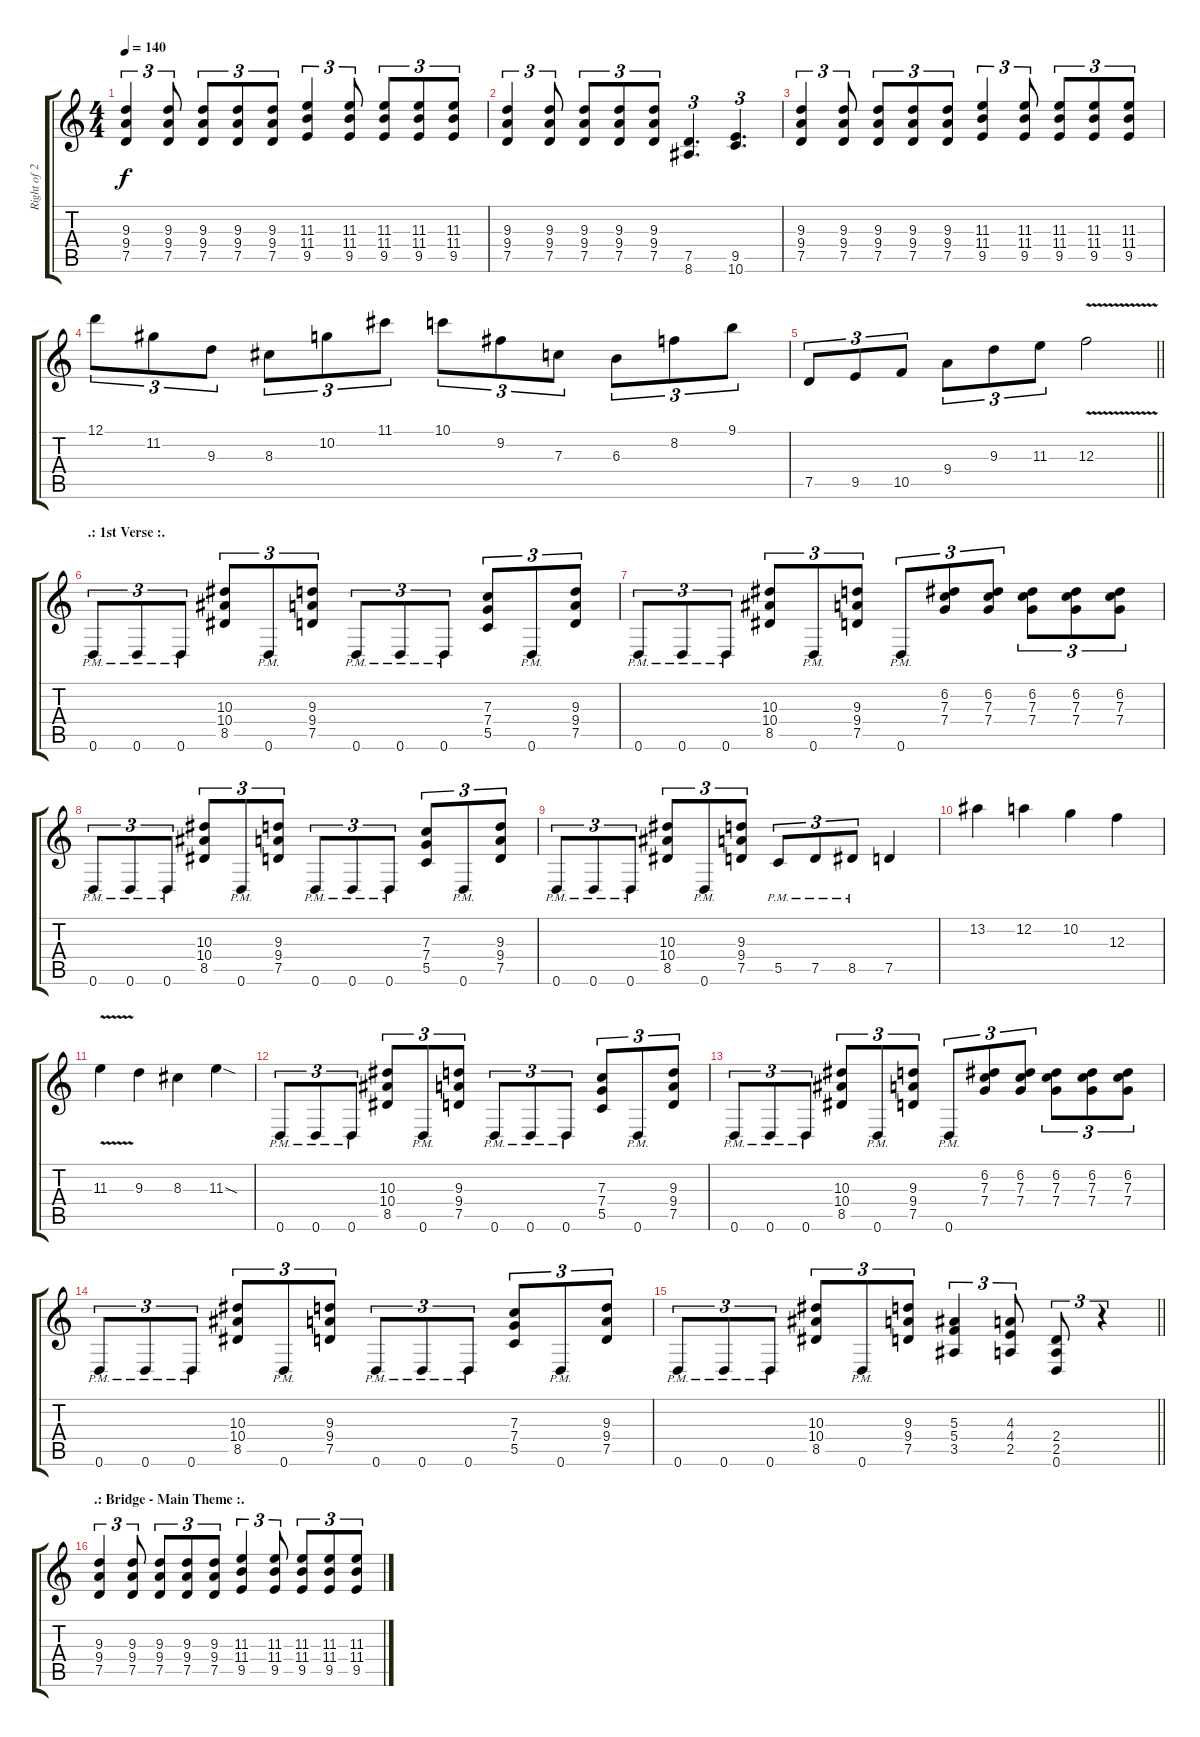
\track ("Right of 2" "Right of 2") {instrument distortionguitar}
\staff {score tabs}
\tuning (D4 A3 F3 C3 G2 D2) {hide}
\ts (4 4)
\tempo 140
\clef g2
\ks c
(9.3 9.4 7.5).4{tu (3 2) dy f} (9.3 9.4 7.5).8{tu (3 2)} (9.3 9.4 7.5).8{tu (3 2)} (9.3 9.4 7.5).8{tu (3 2)} (9.3 9.4 7.5).8{tu (3 2)} (11.3 11.4 9.5).4{tu (3 2)} (11.3 11.4 9.5).8{tu (3 2)} (11.3 11.4 9.5).8{tu (3 2)} (11.3 11.4 9.5).8{tu (3 2)} (11.3 11.4 9.5).8{tu (3 2)} |
(9.3 9.4 7.5).4{tu (3 2)} (9.3 9.4 7.5).8{tu (3 2)} (9.3 9.4 7.5).8{tu (3 2)} (9.3 9.4 7.5).8{tu (3 2)} (9.3 9.4 7.5).8{tu (3 2)} (7.5 8.6).4{d tu (3 2)} (9.5 10.6).4{d tu (3 2)} |
(9.3 9.4 7.5).4{tu (3 2)} (9.3 9.4 7.5).8{tu (3 2)} (9.3 9.4 7.5).8{tu (3 2)} (9.3 9.4 7.5).8{tu (3 2)} (9.3 9.4 7.5).8{tu (3 2)} (11.3 11.4 9.5).4{tu (3 2)} (11.3 11.4 9.5).8{tu (3 2)} (11.3 11.4 9.5).8{tu (3 2)} (11.3 11.4 9.5).8{tu (3 2)} (11.3 11.4 9.5).8{tu (3 2)} |
12.1.8{tu (3 2)} 11.2.8{tu (3 2)} 9.3.8{tu (3 2)} 8.3.8{tu (3 2)} 10.2.8{tu (3 2)} 11.1.8{tu (3 2)} 10.1.8{tu (3 2)} 9.2.8{tu (3 2)} 7.3.8{tu (3 2)} 6.3.8{tu (3 2)} 8.2.8{tu (3 2)} 9.1.8{tu (3 2)} |
\barLineRight lightlight
7.5.8{tu (3 2)} 9.5.8{tu (3 2)} 10.5.8{tu (3 2)} 9.4.8{tu (3 2)} 9.3.8{tu (3 2)} 11.3.8{tu (3 2)} 12.3{v}.2 |
\section ("" ".: 1st Verse :.")
0.6{pm}.8{tu (3 2)} 0.6{pm}.8{tu (3 2)} 0.6{pm}.8{tu (3 2)} (10.3 10.4 8.5).8{tu (3 2)} 0.6{pm}.8{tu (3 2)} (9.3 9.4 7.5).8{tu (3 2)} 0.6{pm}.8{tu (3 2)} 0.6{pm}.8{tu (3 2)} 0.6{pm}.8{tu (3 2)} (7.3 7.4 5.5).8{tu (3 2)} 0.6{pm}.8{tu (3 2)} (9.3 9.4 7.5).8{tu (3 2)} |
0.6{pm}.8{tu (3 2)} 0.6{pm}.8{tu (3 2)} 0.6{pm}.8{tu (3 2)} (10.3 10.4 8.5).8{tu (3 2)} 0.6{pm}.8{tu (3 2)} (9.3 9.4 7.5).8{tu (3 2)} 0.6{pm}.8{tu (3 2)} (6.2 7.3 7.4).8{tu (3 2)} (6.2 7.3 7.4).8{tu (3 2)} (6.2 7.3 7.4).8{tu (3 2)} (6.2 7.3 7.4).8{tu (3 2)} (6.2 7.3 7.4).8{tu (3 2)} |
0.6{pm}.8{tu (3 2)} 0.6{pm}.8{tu (3 2)} 0.6{pm}.8{tu (3 2)} (10.3 10.4 8.5).8{tu (3 2)} 0.6{pm}.8{tu (3 2)} (9.3 9.4 7.5).8{tu (3 2)} 0.6{pm}.8{tu (3 2)} 0.6{pm}.8{tu (3 2)} 0.6{pm}.8{tu (3 2)} (7.3 7.4 5.5).8{tu (3 2)} 0.6{pm}.8{tu (3 2)} (9.3 9.4 7.5).8{tu (3 2)} |
0.6{pm}.8{tu (3 2)} 0.6{pm}.8{tu (3 2)} 0.6{pm}.8{tu (3 2)} (10.3 10.4 8.5).8{tu (3 2)} 0.6{pm}.8{tu (3 2)} (9.3 9.4 7.5).8{tu (3 2)} 5.5{pm}.8{tu (3 2)} 7.5{pm}.8{tu (3 2)} 8.5{pm}.8{tu (3 2)} 7.5.4 |
13.2.4 12.2.4 10.2.4 12.3.4 |
11.3{v}.4 9.3.4 8.3.4 11.3{sod}.4 |
0.6{pm}.8{tu (3 2)} 0.6{pm}.8{tu (3 2)} 0.6{pm}.8{tu (3 2)} (10.3 10.4 8.5).8{tu (3 2)} 0.6{pm}.8{tu (3 2)} (9.3 9.4 7.5).8{tu (3 2)} 0.6{pm}.8{tu (3 2)} 0.6{pm}.8{tu (3 2)} 0.6{pm}.8{tu (3 2)} (7.3 7.4 5.5).8{tu (3 2)} 0.6{pm}.8{tu (3 2)} (9.3 9.4 7.5).8{tu (3 2)} |
0.6{pm}.8{tu (3 2)} 0.6{pm}.8{tu (3 2)} 0.6{pm}.8{tu (3 2)} (10.3 10.4 8.5).8{tu (3 2)} 0.6{pm}.8{tu (3 2)} (9.3 9.4 7.5).8{tu (3 2)} 0.6{pm}.8{tu (3 2)} (6.2 7.3 7.4).8{tu (3 2)} (6.2 7.3 7.4).8{tu (3 2)} (6.2 7.3 7.4).8{tu (3 2)} (6.2 7.3 7.4).8{tu (3 2)} (6.2 7.3 7.4).8{tu (3 2)} |
0.6{pm}.8{tu (3 2)} 0.6{pm}.8{tu (3 2)} 0.6{pm}.8{tu (3 2)} (10.3 10.4 8.5).8{tu (3 2)} 0.6{pm}.8{tu (3 2)} (9.3 9.4 7.5).8{tu (3 2)} 0.6{pm}.8{tu (3 2)} 0.6{pm}.8{tu (3 2)} 0.6{pm}.8{tu (3 2)} (7.3 7.4 5.5).8{tu (3 2)} 0.6{pm}.8{tu (3 2)} (9.3 9.4 7.5).8{tu (3 2)} |
\barLineRight lightlight
0.6{pm}.8{tu (3 2)} 0.6{pm}.8{tu (3 2)} 0.6{pm}.8{tu (3 2)} (10.3 10.4 8.5).8{tu (3 2)} 0.6{pm}.8{tu (3 2)} (9.3 9.4 7.5).8{tu (3 2)} (5.3 5.4 3.5).4{tu (3 2)} (4.3 4.4 2.5).8{tu (3 2)} (2.4 2.5 0.6).8{tu (3 2)} r.4{tu (3 2)} |
\section ("" ".: Bridge - Main Theme :.")
(9.3 9.4 7.5).4{tu (3 2)} (9.3 9.4 7.5).8{tu (3 2)} (9.3 9.4 7.5).8{tu (3 2)} (9.3 9.4 7.5).8{tu (3 2)} (9.3 9.4 7.5).8{tu (3 2)} (11.3 11.4 9.5).4{tu (3 2)} (11.3 11.4 9.5).8{tu (3 2)} (11.3 11.4 9.5).8{tu (3 2)} (11.3 11.4 9.5).8{tu (3 2)} (11.3 11.4 9.5).8{tu (3 2)}
